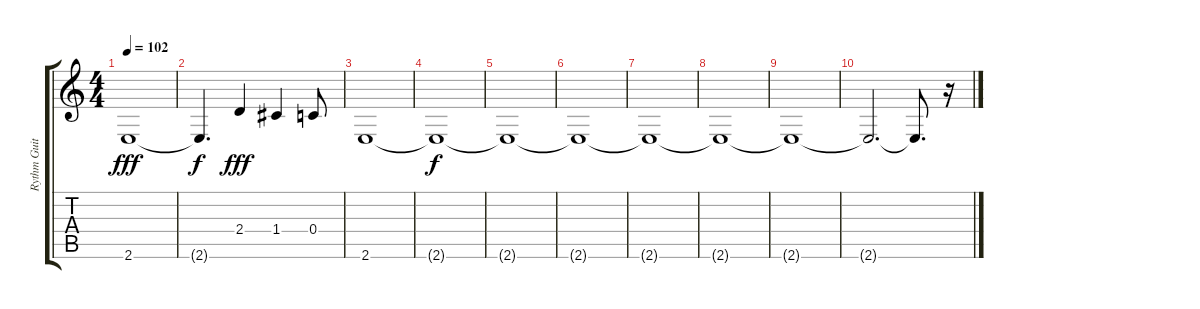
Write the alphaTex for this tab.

\track ("Rythm Guitar" "Rythm Guit") {instrument overdrivenguitar}
\staff {score tabs}
\tuning (D4 A3 F3 C3 G2 D2) {hide}
\ts (4 4)
\tempo 102
\clef g2
\ks c
2.6.1{dy fff} |
2.6{t}.4{d dy f} 2.4.4{dy fff volume 16} 1.4.4 0.4.8 |
2.6.1 |
2.6{t}.1{dy f} |
2.6{t}.1 |
2.6{t}.1 |
2.6{t}.1 |
2.6{t}.1 |
2.6{t}.1 |
2.6{t}.2{d} 2.6{t}.8{d} r.16
